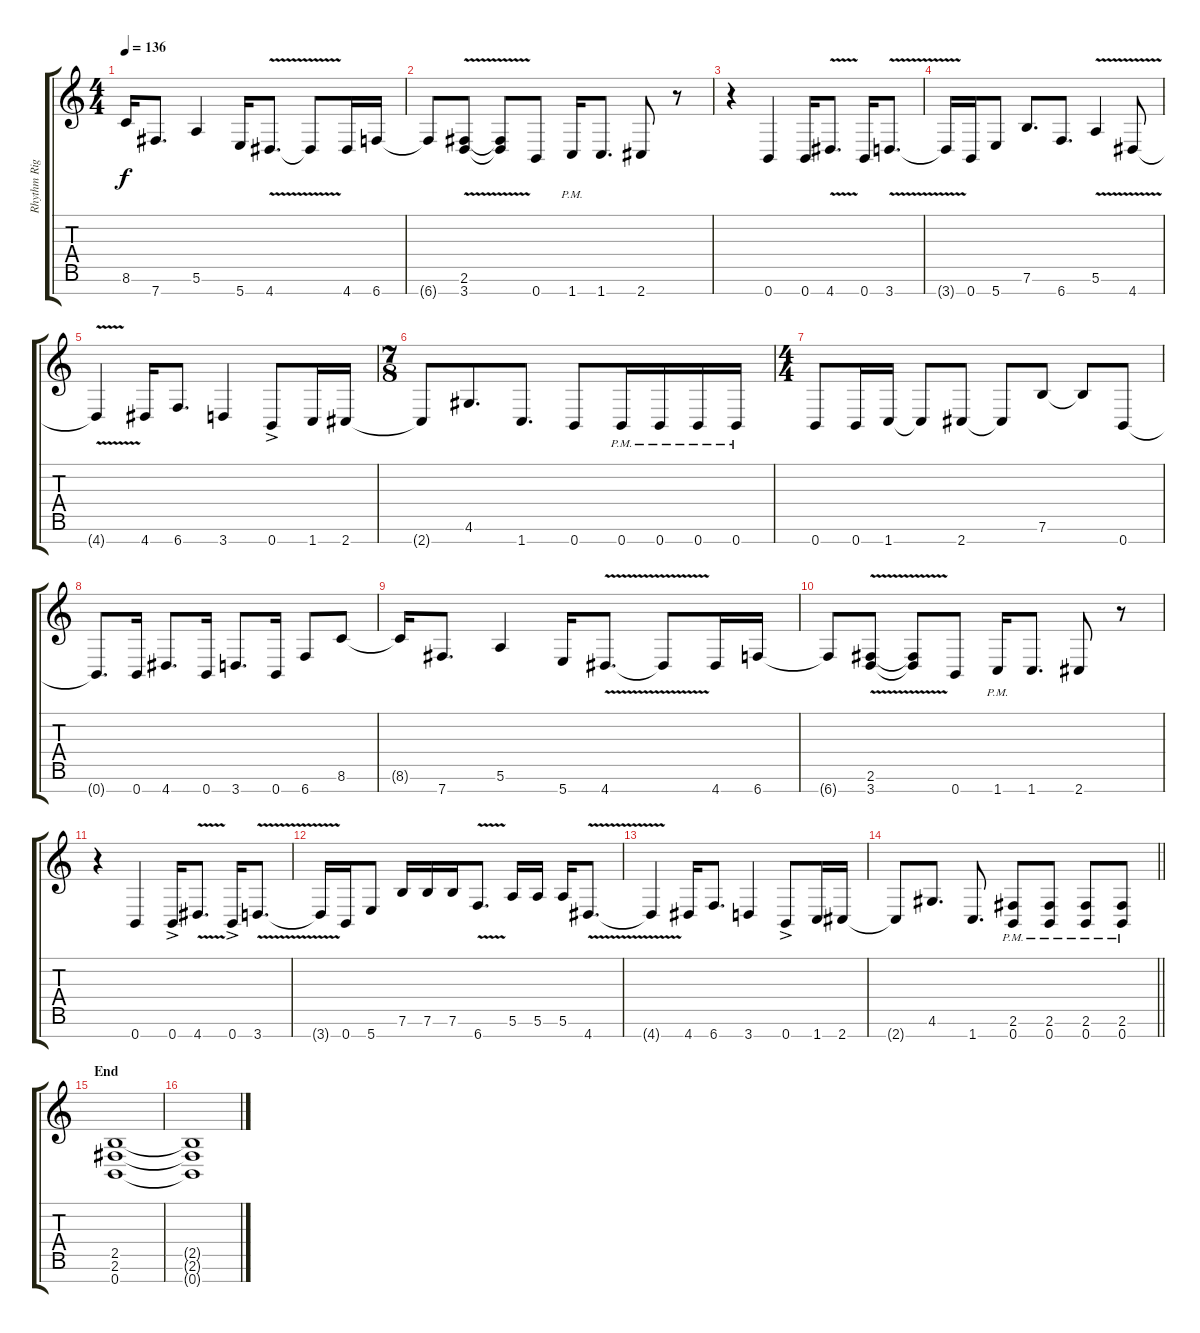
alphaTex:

\track ("Rhythm Right" "Rhythm Rig") {instrument distortionguitar}
\staff {score tabs}
\tuning (E4 B3 G3 D3 A2 E2 B1) {hide}
\ts (4 4)
\tempo 136
\clef g2
\ks c
8.6{t}.16{dy f} 7.7.8{d} 5.6.4 5.7.16 4.7{v}.8{d} 4.7{v t}.8 4.7.16 6.7.16 |
6.7{t}.8 (2.6 3.7{v}).8 (2.6{t} 3.7{t}).8 0.7.8 1.7{pm}.16 1.7.8{d} 2.7.8 r.8 |
r.4 0.7.4 0.7.16 4.7{v}.8{d} 0.7.16 3.7{v}.8{d} |
3.7{v t}.16 0.7.16 5.7.8 7.6.8{d} 6.7.8{d} 5.6{v}.4 4.7{v}.8 |
4.7{v t}.4 4.7.16 6.7.8{d} 3.7.4 0.7{ac}.8 1.7.16 2.7.16 |
\ts (7 8)
2.7{t}.8 4.6.8{d} 1.7.8{d} 0.7.8 0.7{pm}.16 0.7{pm}.16 0.7{pm}.16 0.7{pm}.16 |
\ts (4 4)
0.7.8 0.7.16 1.7.16 1.7{t}.8 2.7.8 2.7{t}.8 7.6.8 7.6{t}.8 0.7.8 |
0.7{t}.8{d} 0.7.16 4.7.8{d} 0.7.16 3.7.8{d} 0.7.16 6.7.8 8.6.8 |
8.6{t}.16 7.7.8{d} 5.6.4 5.7.16 4.7{v}.8{d} 4.7{v t}.8 4.7.16 6.7.16 |
6.7{t}.8 (2.6{v} 3.7{v}).8 (2.6{t} 3.7{t}).8 0.7.8 1.7{pm}.16 1.7.8{d} 2.7.8 r.8 |
r.4 0.7.4 0.7{ac}.16 4.7{v}.8{d} 0.7{ac}.16 3.7{v}.8{d} |
3.7{v t}.16 0.7.16 5.7.8 7.6.16 7.6.16 7.6.16 6.7{v}.8{d} 5.6.16 5.6.16 5.6.16 4.7{v}.8{d} |
4.7{v t}.4 4.7.16 6.7.8{d} 3.7.4 0.7{ac}.8 1.7.16 2.7.16 |
\barLineRight lightlight
2.7{t}.8 4.6.8{d} 1.7.8{d} (2.6{pm} 0.7{pm}).8 (2.6{pm} 0.7{pm}).8 (2.6{pm} 0.7{pm}).8 (2.6{pm} 0.7{pm}).8 |
\section ("" "End")
(2.5 2.6 0.7).1 |
(2.5{t} 2.6{t} 0.7{t}).1
